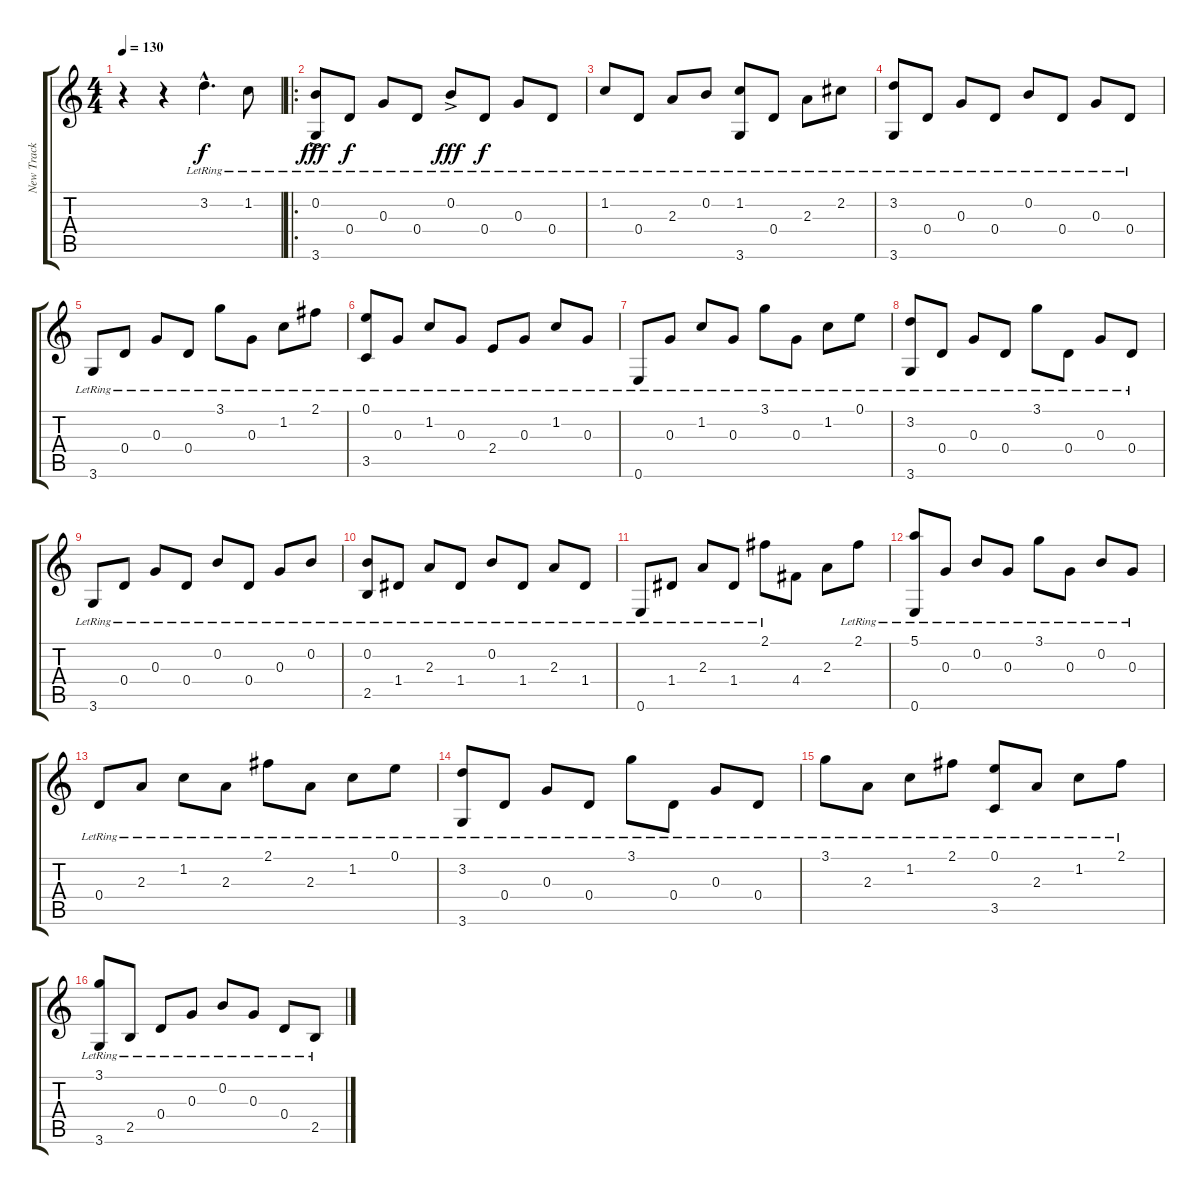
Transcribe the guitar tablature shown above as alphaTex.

\track ("New Track" "New Track") {instrument acousticguitarnylon}
\staff {score tabs}
\tuning (E4 B3 G3 D3 A2 E2) {hide}
\ts (4 4)
\tempo 130
\clef g2
\ks c
r.4{dy f instrument acousticguitarnylon} r.4 3.2{hac lr}.4{d} 1.2{lr}.8 |
\ro
(0.2{ac lr} 3.6{lr}).8{dy fff} 0.4{lr}.8{dy f} 0.3{lr}.8 0.4{lr}.8 0.2{ac lr}.8{dy fff} 0.4{lr}.8{dy f} 0.3{lr}.8 0.4{lr}.8 |
1.2{lr}.8 0.4{lr}.8 2.3{lr}.8 0.2{lr}.8 (1.2{lr} 3.6{lr}).8 0.4{lr}.8 2.3{lr}.8 2.2{lr}.8 |
(3.2{lr} 3.6{lr}).8 0.4{lr}.8 0.3{lr}.8 0.4{lr}.8 0.2{lr}.8 0.4{lr}.8 0.3{lr}.8 0.4{lr}.8 |
3.6{lr}.8 0.4{lr}.8 0.3{lr}.8 0.4{lr}.8 3.1{lr}.8 0.3{lr}.8 1.2{lr}.8 2.1{lr}.8 |
(0.1{lr} 3.5{lr}).8 0.3{lr}.8 1.2{lr}.8 0.3{lr}.8 2.4{lr}.8 0.3{lr}.8 1.2{lr}.8 0.3{lr}.8 |
0.6{lr}.8 0.3{lr}.8 1.2{lr}.8 0.3{lr}.8 3.1{lr}.8 0.3{lr}.8 1.2{lr}.8 0.1{lr}.8 |
(3.2{lr} 3.6{lr}).8 0.4{lr}.8 0.3{lr}.8 0.4{lr}.8 3.1{lr}.8 0.4{lr}.8 0.3{lr}.8 0.4{lr}.8 |
3.6{lr}.8 0.4{lr}.8 0.3{lr}.8 0.4{lr}.8 0.2{lr}.8 0.4{lr}.8 0.3{lr}.8 0.2{lr}.8 |
(0.2{lr} 2.5{lr}).8 1.4{lr}.8 2.3{lr}.8 1.4{lr}.8 0.2{lr}.8 1.4{lr}.8 2.3{lr}.8 1.4{lr}.8 |
0.6{lr}.8 1.4{lr}.8 2.3{lr}.8 1.4{lr}.8 2.1{lr}.8 4.4.8 2.3.8 2.1{lr}.8 |
(5.1{lr} 0.6{lr}).8 0.3{lr}.8 0.2{lr}.8 0.3{lr}.8 3.1{lr}.8 0.3{lr}.8 0.2{lr}.8 0.3{lr}.8 |
0.4{lr}.8 2.3{lr}.8 1.2{lr}.8 2.3{lr}.8 2.1{lr}.8 2.3{lr}.8 1.2{lr}.8 0.1{lr}.8 |
(3.2{lr} 3.6{lr}).8 0.4{lr}.8 0.3{lr}.8 0.4{lr}.8 3.1{lr}.8 0.4{lr}.8 0.3{lr}.8 0.4{lr}.8 |
3.1{lr}.8 2.3{lr}.8 1.2{lr}.8 2.1{lr}.8 (0.1{lr} 3.5{lr}).8 2.3{lr}.8 1.2{lr}.8 2.1{lr}.8 |
(3.1{lr} 3.6{lr}).8 2.5{lr}.8 0.4{lr}.8 0.3{lr}.8 0.2{lr}.8 0.3{lr}.8 0.4{lr}.8 2.5{lr}.8
